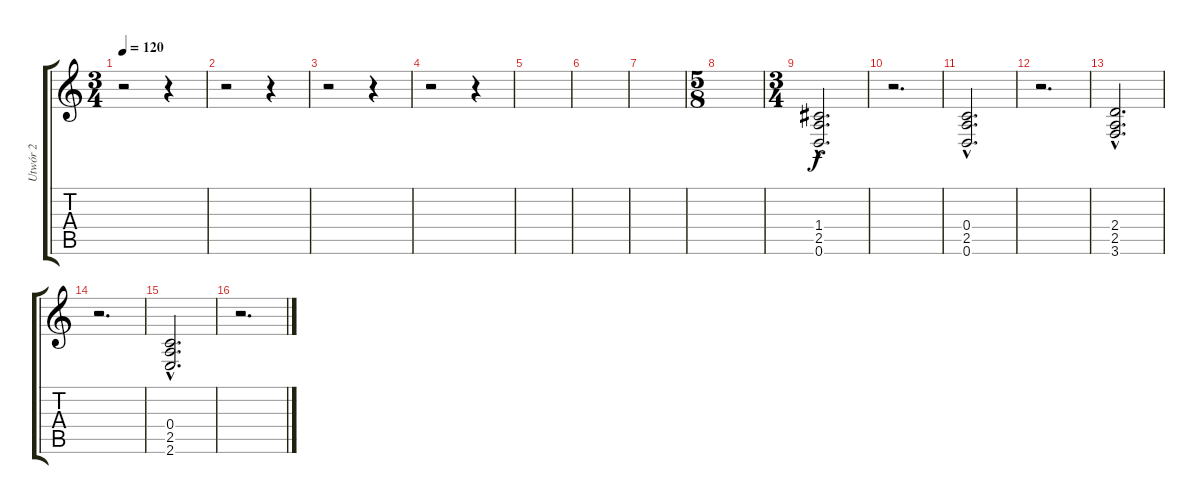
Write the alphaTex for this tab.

\track ("Utwór 2" "Utwór 2") {instrument distortionguitar}
\staff {score tabs}
\tuning (D4 A3 F3 C3 G2 D2) {hide}
\ts (3 4)
\tempo 120
\clef g2
\ks c
r.2{dy f instrument distortionguitar} r.4 |
r.2 r.4 |
r.2 r.4 |
r.2 r.4 |
|
|
|
\ts (5 8)
|
\ts (3 4)
(1.4{hac} 2.5{hac} 0.6{hac}).2{d} |
r.2{d} |
(0.4{hac} 2.5{hac} 0.6{hac}).2{d} |
r.2{d} |
(2.4{hac} 2.5{hac} 3.6{hac}).2{d} |
r.2{d} |
(0.4{hac} 2.5{hac} 2.6{hac}).2{d} |
r.2{d}
